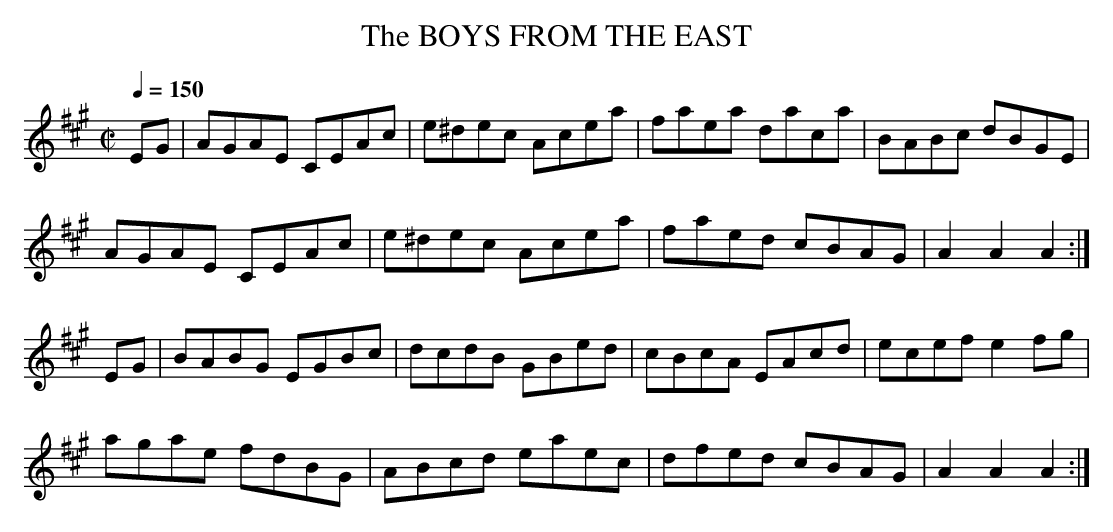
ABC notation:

X:1
T:BOYS FROM THE EAST, The
Q:1/4=150
M:C| % source 2/4
L:1/8 % source 1/16
K:A
EG|AGAE CEAc|e^dec Acea|faea daca|BABc dBGE|
AGAE CEAc|e^dec Acea|faed cBAG|A2A2 A2:|
EG|BABG EGBc|dcdB GBed|cBcA EAcd|ecef e2fg|
agae fdBG|ABcd eaec|dfed cBAG|A2A2 A2:|
